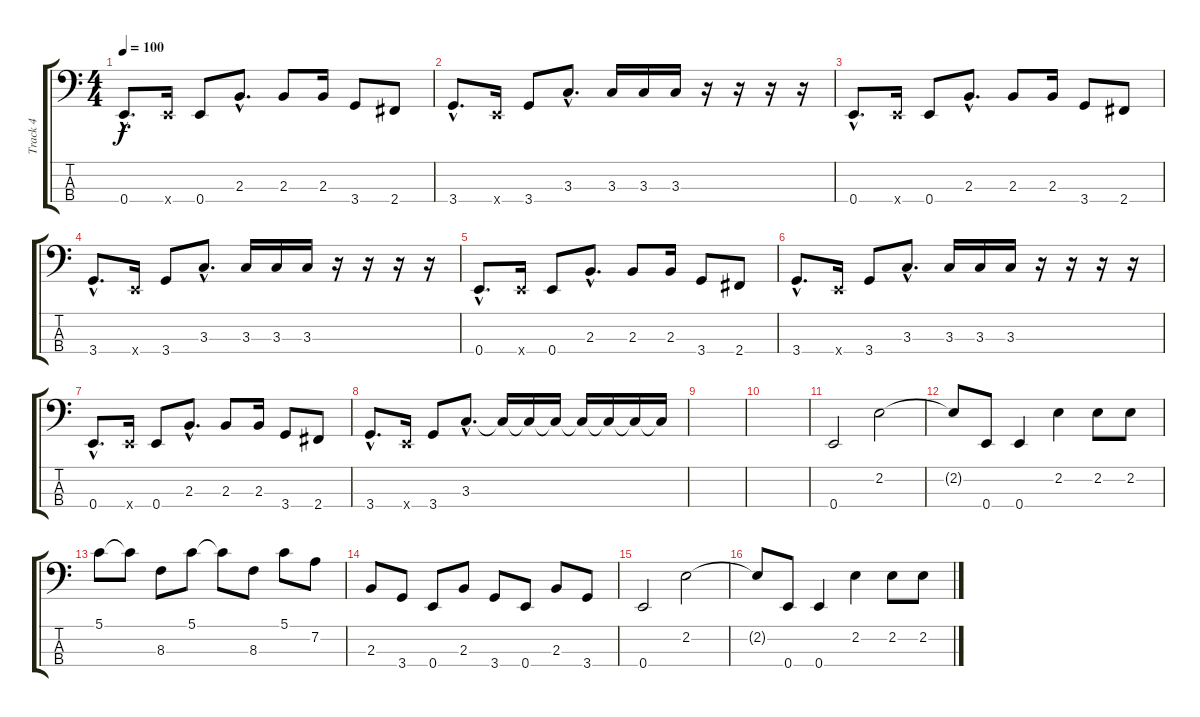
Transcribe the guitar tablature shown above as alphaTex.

\track ("Track 4" "Track 4") {instrument electricbassfinger}
\staff {score tabs}
\tuning (G2 D2 A1 E1) {hide}
\ts (4 4)
\tempo 100
\clef f4
\ks c
0.4{hac}.8{d dy f instrument slapbass2} 0.4{x}.16 0.4.8 2.3{hac}.8{d} 2.3.8 2.3.16 3.4.8 2.4.8 |
3.4{hac}.8{d} 0.4{x}.16 3.4.8 3.3{hac}.8{d} 3.3.16 3.3.16 3.3.16 r.16 r.16 r.16 r.16 |
0.4{hac}.8{d instrument slapbass2} 0.4{x}.16 0.4.8 2.3{hac}.8{d} 2.3.8 2.3.16 3.4.8 2.4.8 |
3.4{hac}.8{d} 0.4{x}.16 3.4.8 3.3{hac}.8{d} 3.3.16 3.3.16 3.3.16 r.16 r.16 r.16 r.16 |
0.4{hac}.8{d instrument slapbass2} 0.4{x}.16 0.4.8 2.3{hac}.8{d} 2.3.8 2.3.16 3.4.8 2.4.8 |
3.4{hac}.8{d} 0.4{x}.16 3.4.8 3.3{hac}.8{d} 3.3.16 3.3.16 3.3.16 r.16 r.16 r.16 r.16 |
0.4{hac}.8{d instrument slapbass2} 0.4{x}.16 0.4.8 2.3{hac}.8{d} 2.3.8 2.3.16 3.4.8 2.4.8 |
3.4{hac}.8{d} 0.4{x}.16 3.4.8 3.3{hac}.8{d} 3.3{t}.16 3.3{t}.16 3.3{t}.16 3.3{t}.16 3.3{t}.16 3.3{t}.16 3.3{t}.16 |
|
|
0.4.2{instrument electricbassfinger} 2.2.2 |
2.2{t}.8 0.4.8 0.4.4 2.2.4 2.2.8 2.2.8 |
5.1.8 5.1{t}.8 8.3.8 5.1.8 5.1{t}.8 8.3.8 5.1.8 7.2.8 |
2.3.8 3.4.8 0.4.8 2.3.8 3.4.8 0.4.8 2.3.8 3.4.8 |
0.4.2 2.2.2 |
2.2{t}.8 0.4.8 0.4.4 2.2.4 2.2.8 2.2.8
